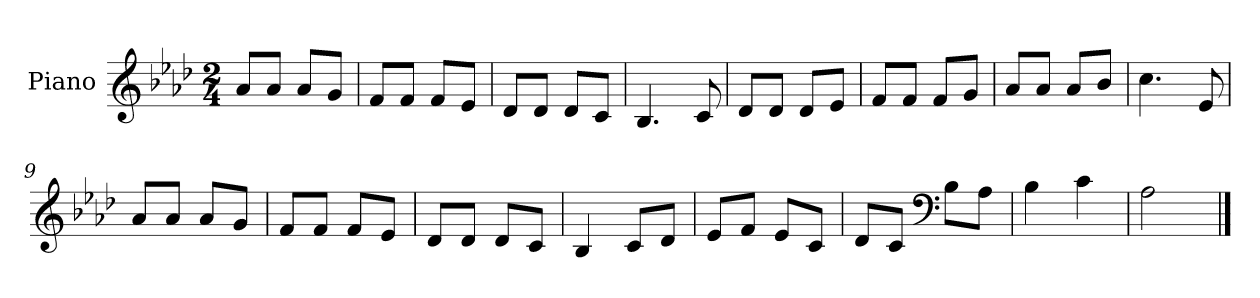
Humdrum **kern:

**kern
*part1
*staff1
*I"Piano
*I'Pno.
*clefG2
*k[b-e-a-d-]
*M2/4
*MM120
=1
8a-/L
8a-/J
8a-/L
8g/J
=2
8f/L
8f/J
8f/L
8e-/J
=3
8d-/L
8d-/J
8d-/L
8c/J
=4
4.B-/
8c/
=5
8d-/L
8d-/J
8d-/L
8e-/J
=6
8f/L
8f/J
8f/L
8g/J
=7
8a-/L
8a-/J
8a-/L
8b-/J
=8
4.cc\
8e-/
=9
8a-/L
8a-/J
8a-/L
8g/J
=10
8f/L
8f/J
8f/L
8e-/J
=11
8d-/L
8d-/J
8d-/L
8c/J
!!LO:LB:g=z
=12
4B-/
8c/L
8d-/J
=13
8e-/L
8f/J
8e-/L
8c/J
=14
8d-/L
8c/J
*clefF4
8B-\L
8A-\J
=15
4B-\
4c\
=16
2A-\
==
*-
